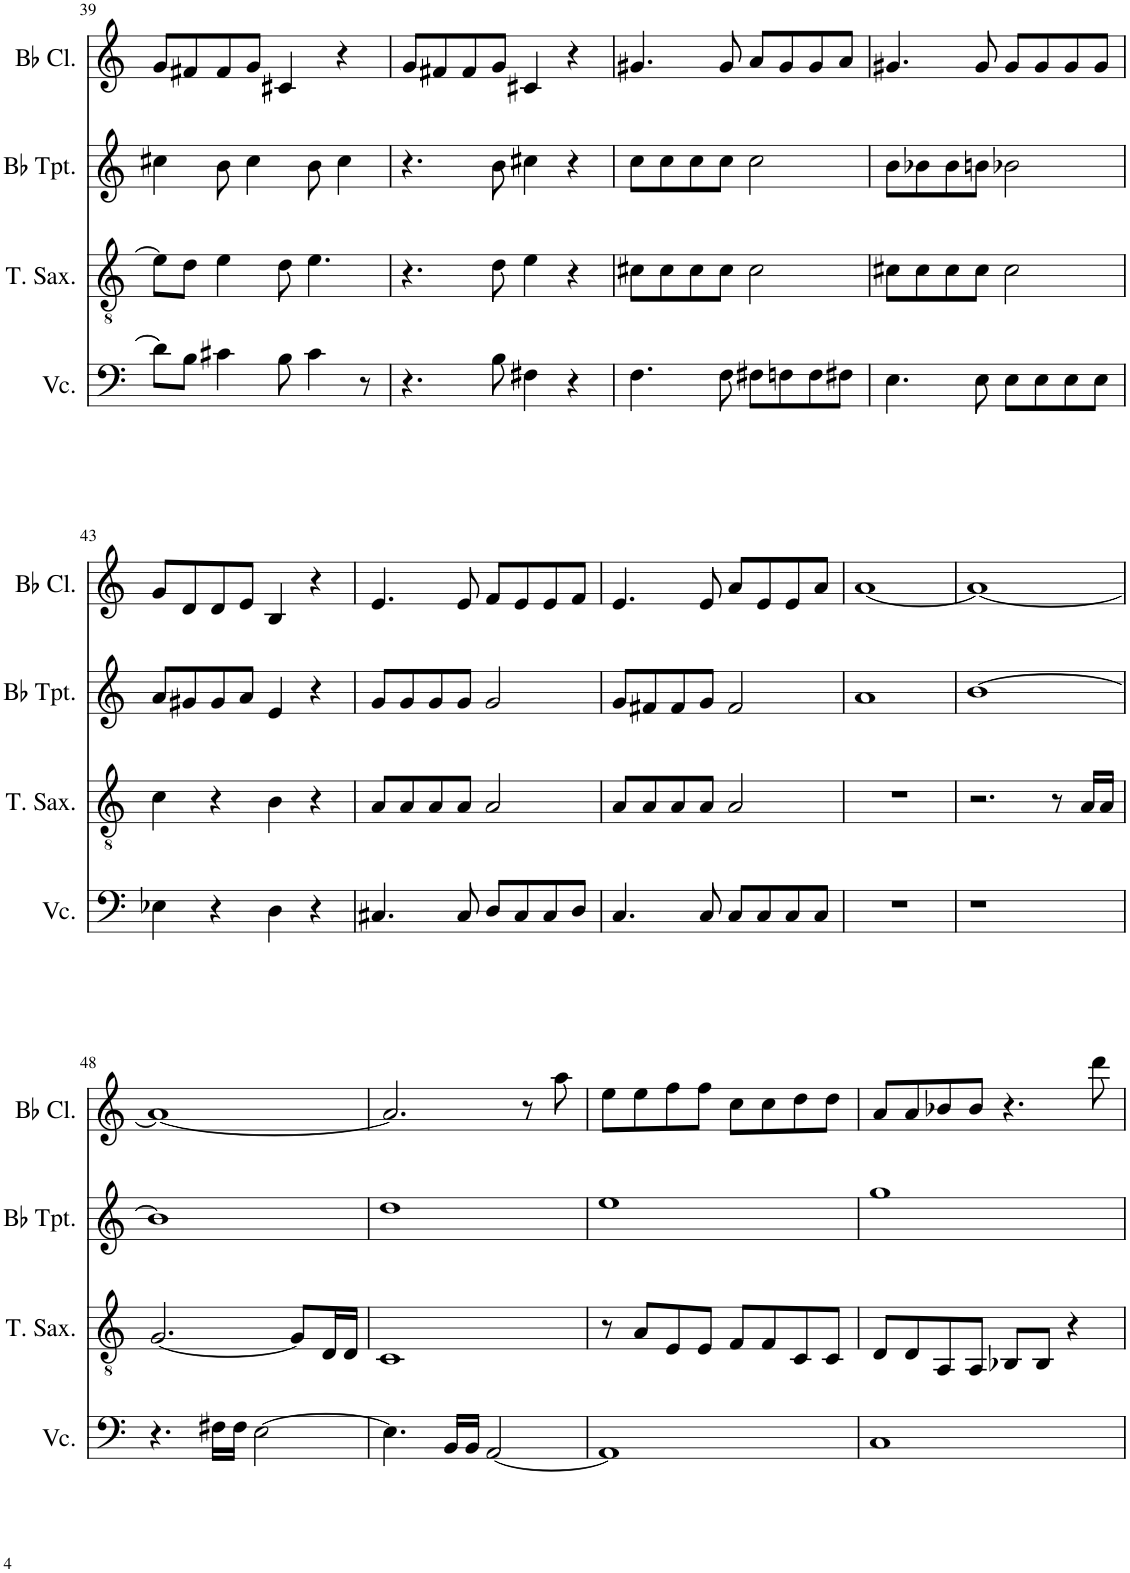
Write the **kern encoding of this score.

**kern	**kern	**kern	**kern
*part4	*part3	*part2	*part1
*staff4	*staff3	*staff2	*staff1
*I"Violoncello	*I"Tenor Saxophone	*I"Bb Trumpet	*I"Bb Clarinet
*I'Vc.	*I'T. Sax.	*I'Bb Tpt.	*I'Bb Cl.
!!LO:PB:g=z
*clefF4	*clefGv2	*clefG2	*clefG2
*k[]	*k[]	*k[]	*k[]
*M4/4	*M4/4	*M4/4	*M4/4
=39	=39	=39	=39
8d\L]	8e\L]	4cc#X\	8g/L
8B\J	8d\J	.	8f#X/
4c#X\	4e\	8b\	8f#/
.	.	4cc#\	8g/J
8B\	8d\	.	4c#X/
4c#\	4.e\	8b\	.
.	.	4cc#\	4r
8r	.	.	.
=40	=40	=40	=40
4.r	4.r	4.r	8g/L
.	.	.	8f#X/
.	.	.	8f#/
8B\	8d\	8b\	8g/J
4F#X\	4e\	4cc#X\	4c#X/
4r	4r	4r	4r
=41	=41	=41	=41
4.F\	8c#X\L	8cc\L	4.g#X/
.	8c#\	8cc\	.
.	8c#\	8cc\	.
8F\	8c#\J	8cc\J	8g#/
8F#X\L	2c#\	2cc\	8a/L
8Fn\	.	.	8g#/
8F\	.	.	8g#/
8F#X\J	.	.	8a/J
=42	=42	=42	=42
4.E\	8c#X\L	8b\L	4.g#X/
.	8c#\	8b-X\	.
.	8c#\	8b-\	.
8E\	8c#\J	8bn\J	8g#/
8E\L	2c#\	2b-X\	8g#/L
8E\	.	.	8g#/
8E\	.	.	8g#/
8E\J	.	.	8g#/J
!!LO:LB:g=z
=43	=43	=43	=43
4E-X\	4c\	8a/L	8g/L
.	.	8g#X/	8d/
4r	4r	8g#/	8d/
.	.	8a/J	8e/J
4D\	4B\	4e/	4B/
4r	4r	4r	4r
=44	=44	=44	=44
4.C#X/	8A/L	8g/L	4.e/
.	8A/	8g/	.
.	8A/	8g/	.
8C#/	8A/J	8g/J	8e/
8D/L	2A/	2g/	8f/L
8C#/	.	.	8e/
8C#/	.	.	8e/
8D/J	.	.	8f/J
=45	=45	=45	=45
4.C/	8A/L	8g/L	4.e/
.	8A/	8f#X/	.
.	8A/	8f#/	.
8C/	8A/J	8g/J	8e/
8C/L	2A/	2f#/	8a/L
8C/	.	.	8e/
8C/	.	.	8e/
8C/J	.	.	8a/J
=46	=46	=46	=46
1r	1r	1a	[1a
=47	=47	=47	=47
1r	2.r	[1b	1a_
.	8r	.	.
.	16A/LL	.	.
.	16A/JJ	.	.
!!LO:LB:g=z
=48	=48	=48	=48
4.r	[2.G/	1b]	1a_
16F#X\LL	.	.	.
16F#\JJ	.	.	.
[2E\	.	.	.
.	8G/L]	.	.
.	16D/L	.	.
.	16D/JJ	.	.
=49	=49	=49	=49
4.E\]	1C	1dd	2.a/]
16BB/LL	.	.	.
16BB/JJ	.	.	.
[2AA/	.	.	.
.	.	.	8r
.	.	.	8aa\
=50	=50	=50	=50
1AA]	8r	1ee	8ee\L
.	8A/L	.	8ee\
.	8E/	.	8ff\
.	8E/J	.	8ff\J
.	8F/L	.	8cc\L
.	8F/	.	8cc\
.	8C/	.	8dd\
.	8C/J	.	8dd\J
=51	=51	=51	=51
1C	8D/L	1gg	8a/L
.	8D/	.	8a/
.	8AA/	.	8b-X/
.	8AA/J	.	8b-/J
.	8BB-X/L	.	4.r
.	8BB-/J	.	.
.	4r	.	.
.	.	.	8ddd\
=	=	=	=
*-	*-	*-	*-
